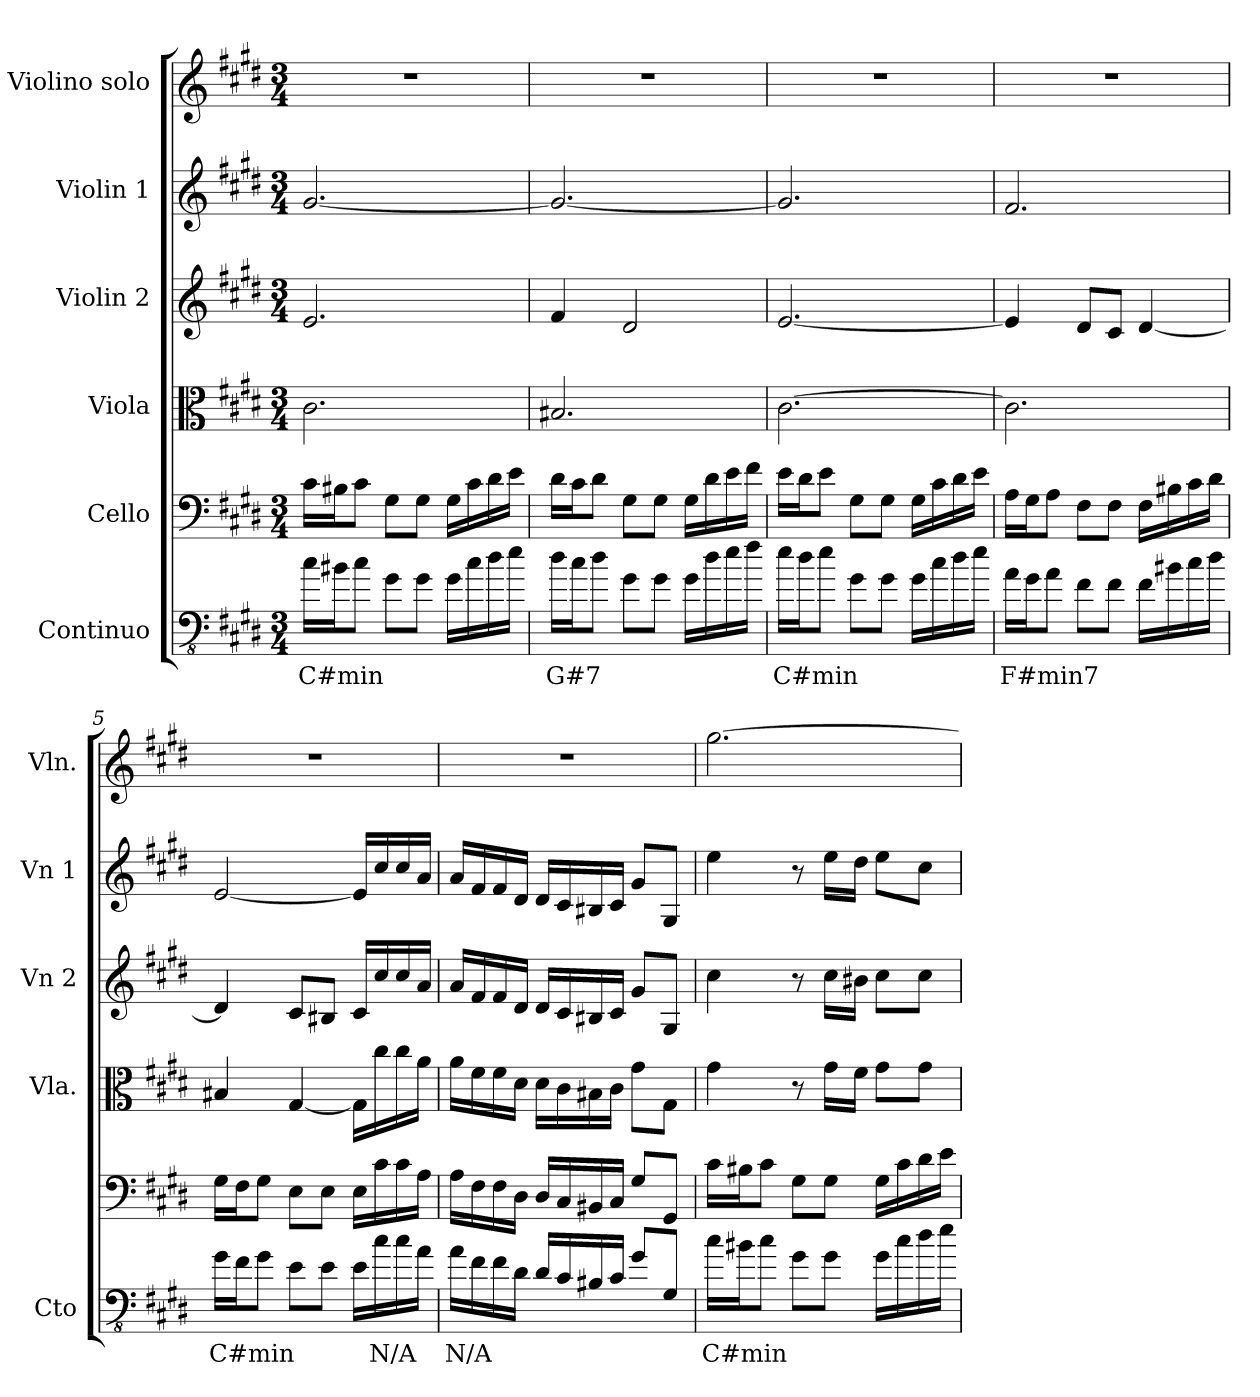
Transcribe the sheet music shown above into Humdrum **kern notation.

**kern	**text	**kern	**kern	**kern	**kern	**kern
*part6	*part6	*part5	*part4	*part3	*part2	*part1
*staff6	*staff6	*staff5	*staff4	*staff3	*staff2	*staff1
*I"Continuo	*	*I"Cello	*I"Viola	*I"Violin 2	*I"Violin 1	*I"Violino solo
*I'Cto	*	*	*I'Vla.	*I'Vn 2	*I'Vn 1	*I'Vln.
*clefFv4	*	*clefF4	*clefC3	*clefG2	*clefG2	*clefG2
*ITrd7c12	*	*	*	*	*	*
*k[f#c#g#d#]	*	*k[f#c#g#d#]	*k[f#c#g#d#]	*k[f#c#g#d#]	*k[f#c#g#d#]	*k[f#c#g#d#]
*M3/4	*	*M3/4	*M3/4	*M3/4	*M3/4	*M3/4
*MM40	*	*MM40	*MM40	*MM40	*MM40	*MM40
=1	=1	=1	=1	=1	=1	=1
16C#\LL	C#min	16c#\LL	2.c#\	2.e/	[2.g#/	2.r
16BB#X\J	.	16B#X\J	.	.	.	.
8C#\J	.	8c#\J	.	.	.	.
8GG#\L	.	8G#\L	.	.	.	.
8GG#\J	.	8G#\J	.	.	.	.
16GG#\LL	.	16G#\LL	.	.	.	.
16C#\	.	16c#\	.	.	.	.
16D#\	.	16d#\	.	.	.	.
16E\JJ	.	16e\JJ	.	.	.	.
=2	=2	=2	=2	=2	=2	=2
16D#\LL	G#7	16d#\LL	2.B#X/	4f#/	2.g#/_	2.r
16C#\J	.	16c#\J	.	.	.	.
8D#\J	.	8d#\J	.	.	.	.
8GG#\L	.	8G#\L	.	2d#/	.	.
8GG#\J	.	8G#\J	.	.	.	.
16GG#\LL	.	16G#\LL	.	.	.	.
16D#\	.	16d#\	.	.	.	.
16E\	.	16e\	.	.	.	.
16F#\JJ	.	16f#\JJ	.	.	.	.
!!LO:LB:g=z
=3	=3	=3	=3	=3	=3	=3
16E\LL	C#min	16e\LL	[2.c#\	[2.e/	2.g#/]	2.r
16D#\J	.	16d#\J	.	.	.	.
8E\J	.	8e\J	.	.	.	.
8GG#\L	.	8G#\L	.	.	.	.
8GG#\J	.	8G#\J	.	.	.	.
16GG#\LL	.	16G#\LL	.	.	.	.
16C#\	.	16c#\	.	.	.	.
16D#\	.	16d#\	.	.	.	.
16E\JJ	.	16e\JJ	.	.	.	.
!!LO:PB:g=z
=4	=4	=4	=4	=4	=4	=4
16AA\LL	F#min7	16A\LL	2.c#\]	4e/]	2.f#/	2.r
16GG#\J	.	16G#\J	.	.	.	.
8AA\J	.	8A\J	.	.	.	.
8FF#\L	.	8F#\L	.	8d#/L	.	.
8FF#\J	.	8F#\J	.	8c#/J	.	.
16FF#\LL	.	16F#\LL	.	[4d#/	.	.
16BB#X\	.	16B#X\	.	.	.	.
16C#\	.	16c#\	.	.	.	.
16D#\JJ	.	16d#\JJ	.	.	.	.
=5	=5	=5	=5	=5	=5	=5
16GG#\LL	C#min	16G#\LL	4B#X/	4d#/]	[2e/	2.r
16FF#\J	.	16F#\J	.	.	.	.
8GG#\J	.	8G#\J	.	.	.	.
8EE\L	.	8E\L	[4G#/	8c#/L	.	.
8EE\J	.	8E\J	.	8B#X/J	.	.
16EE\LL	.	16E\LL	16G#\LL]	16c#/LL	16e/LL]	.
16C#\	N/A	16c#\	16cc#\	16cc#/	16cc#/	.
16C#\	.	16c#\	16cc#\	16cc#/	16cc#/	.
16AA\JJ	.	16A\JJ	16a\JJ	16a/JJ	16a/JJ	.
=6	=6	=6	=6	=6	=6	=6
16AA\LL	N/A	16A\LL	16a\LL	16a/LL	16a/LL	2.r
16FF#\	.	16F#\	16f#\	16f#/	16f#/	.
16FF#\	.	16F#\	16f#\	16f#/	16f#/	.
16DD#\JJ	.	16D#\JJ	16d#\JJ	16d#/JJ	16d#/JJ	.
16DD#/LL	.	16D#/LL	16d#\LL	16d#/LL	16d#/LL	.
16CC#/	.	16C#/	16c#\	16c#/	16c#/	.
16BBB#X/	.	16BB#X/	16B#X\	16B#X/	16B#X/	.
16CC#/JJ	.	16C#/JJ	16c#\JJ	16c#/JJ	16c#/JJ	.
8GG#/L	.	8G#/L	8g#\L	8g#/L	8g#/L	.
8GGG#/J	.	8GG#/J	8G#\J	8G#/J	8G#/J	.
!!LO:PB:g=z
=7	=7	=7	=7	=7	=7	=7
16C#\LL	C#min	16c#\LL	4g#\	4cc#\	4ee\	[2.gg#\
16BB#X\J	.	16B#X\J	.	.	.	.
8C#\J	.	8c#\J	.	.	.	.
8GG#\L	.	8G#\L	8r	8r	8r	.
8GG#\J	.	8G#\J	16g#\LL	16cc#\LL	16ee\LL	.
.	.	.	16f#\JJ	16b#X\JJ	16dd#\JJ	.
16GG#\LL	.	16G#\LL	8g#\L	8cc#\L	8ee\L	.
16C#\	.	16c#\	.	.	.	.
16D#\	.	16d#\	8g#\J	8cc#\J	8cc#\J	.
16E\JJ	.	16e\JJ	.	.	.	.
=	=	=	=	=	=	=
*-	*-	*-	*-	*-	*-	*-
